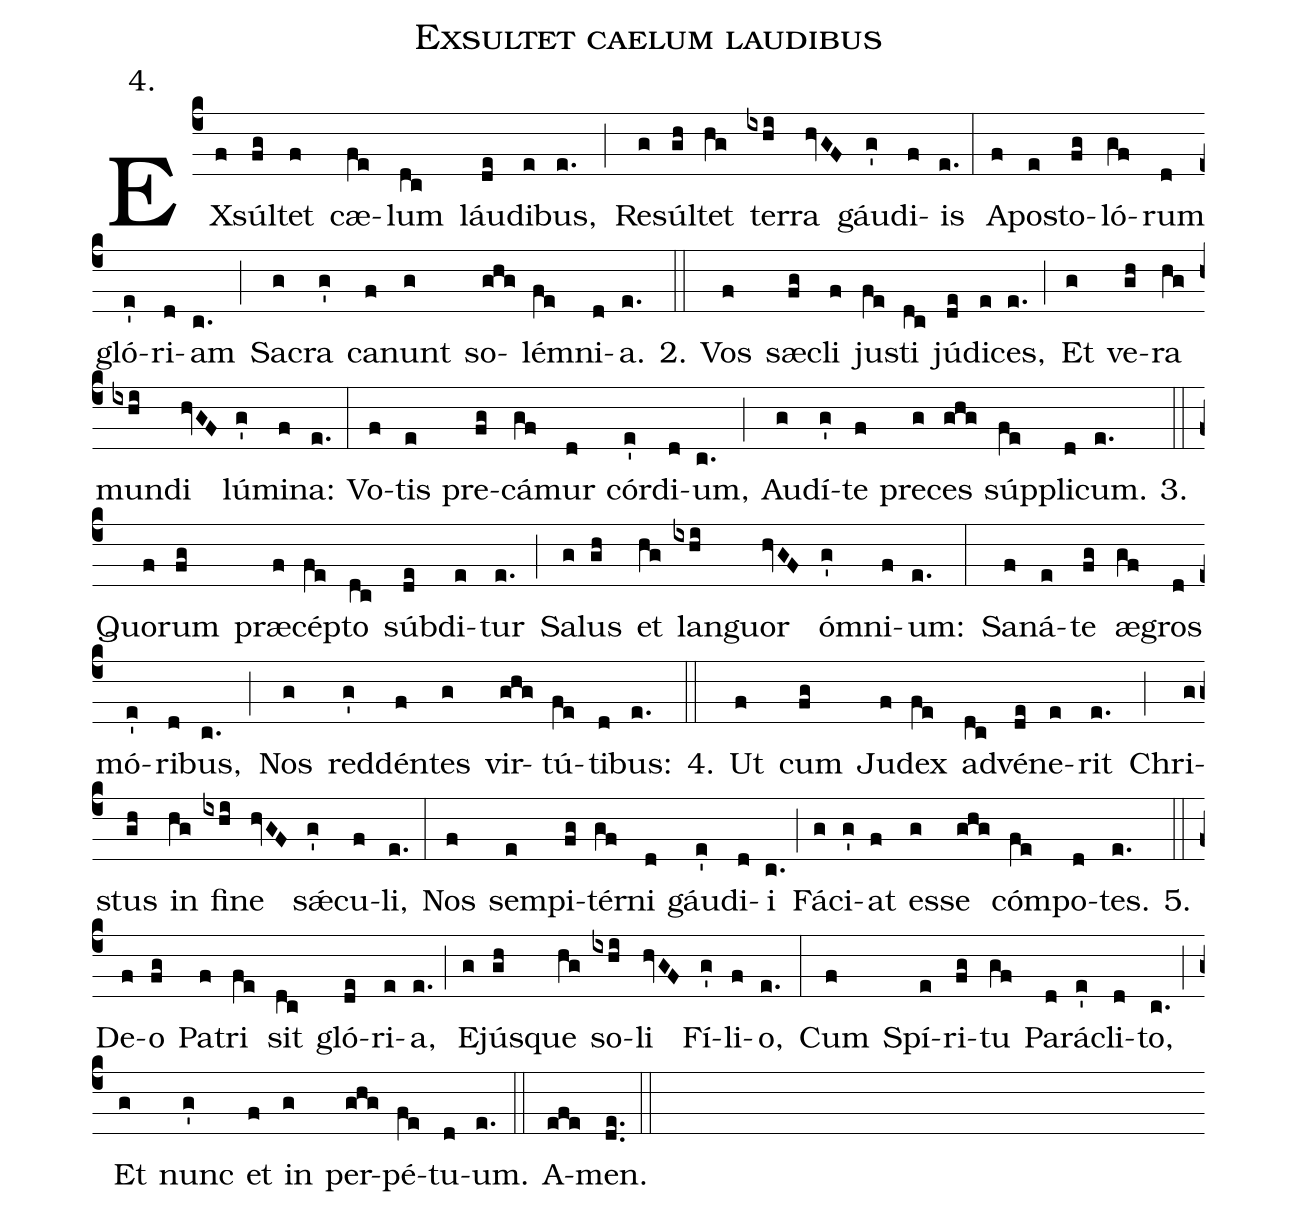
name: Exsultet caelum laudibus;
mode: 4;
annotation: 4.;
%%
(c4)EX(f)súl(fg)tet(f) cæ(fe)lum(dc) láu(de)di(e)bus,(e.) (;)
Re(g)súl(gh)tet(hg) ter(ixhi)ra(hvGF) gáu(g')di(f)is(e.) (:)
A(f)po(e)sto(fg)ló(gf)rum(d) gló(e')ri(d)am(c.) (;)
Sa(g)cra(g') ca(f)nunt(g) so(ghg)lém(fe)ni(d)a.(e.)
2.(::) Vos(f) sæ(fg)cli(f) ju(fe)sti(dc) jú(de)di(e)ces,(e.) (;)
Et(g) ve(gh)ra(hg) mun(ixhi)di(hvGF) lú(g')mi(f)na:(e.) (:)
Vo(f)tis(e) pre(fg)cá(gf)mur(d) cór(e')di(d)um,(c.) (;)
Au(g)dí(g')te(f) pre(g)ces(ghg) súp(fe)pli(d)cum.(e.)
3.(::) Quo(f)rum(fg) præ(f)cép(fe)to(dc) súb(de)di(e)tur(e.) (;)
Sa(g)lus(gh) et(hg) lan(ixhi)guor(hvGF) óm(g')ni(f)um:(e.) (:)
Sa(f)ná(e)te(fg) æ(gf)gros(d) mó(e')ri(d)bus,(c.) (;)
Nos(g) red(g')dén(f)tes(g) vir(ghg)tú(fe)ti(d)bus:(e.)
4.(::) Ut(f) cum(fg) Ju(f)dex(fe) ad(dc)vé(de)ne(e)rit(e.) (;)
Chri(g)stus(gh) in(hg) fi(ixhi)ne(hvGF) s<sp>'ae</sp>(g')cu(f)li,(e.) (:)
Nos(f) sem(e)pi(fg)tér(gf)ni(d) gáu(e')di(d)i(c.) (;)
Fá(g)ci(g')at(f) es(g)se(ghg) cóm(fe)po(d)tes.(e.)
5.(::) De(f)o(fg) Pa(f)tri(fe) sit(dc) gló(de)ri(e)a,(e.) (;)
E(g)jús(gh)que(hg) so(ixhi)li(hvGF) Fí(g')li(f)o,(e.) (:)
Cum(f) Spí(e)ri(fg)tu(gf) Pa(d)rá(e')cli(d)to,(c.) (;)
Et(g) nunc(g') et(f) in(g) per(ghg)pé(fe)tu(d)um.(e.) (::)
A(efe)men.(de..) (::)
